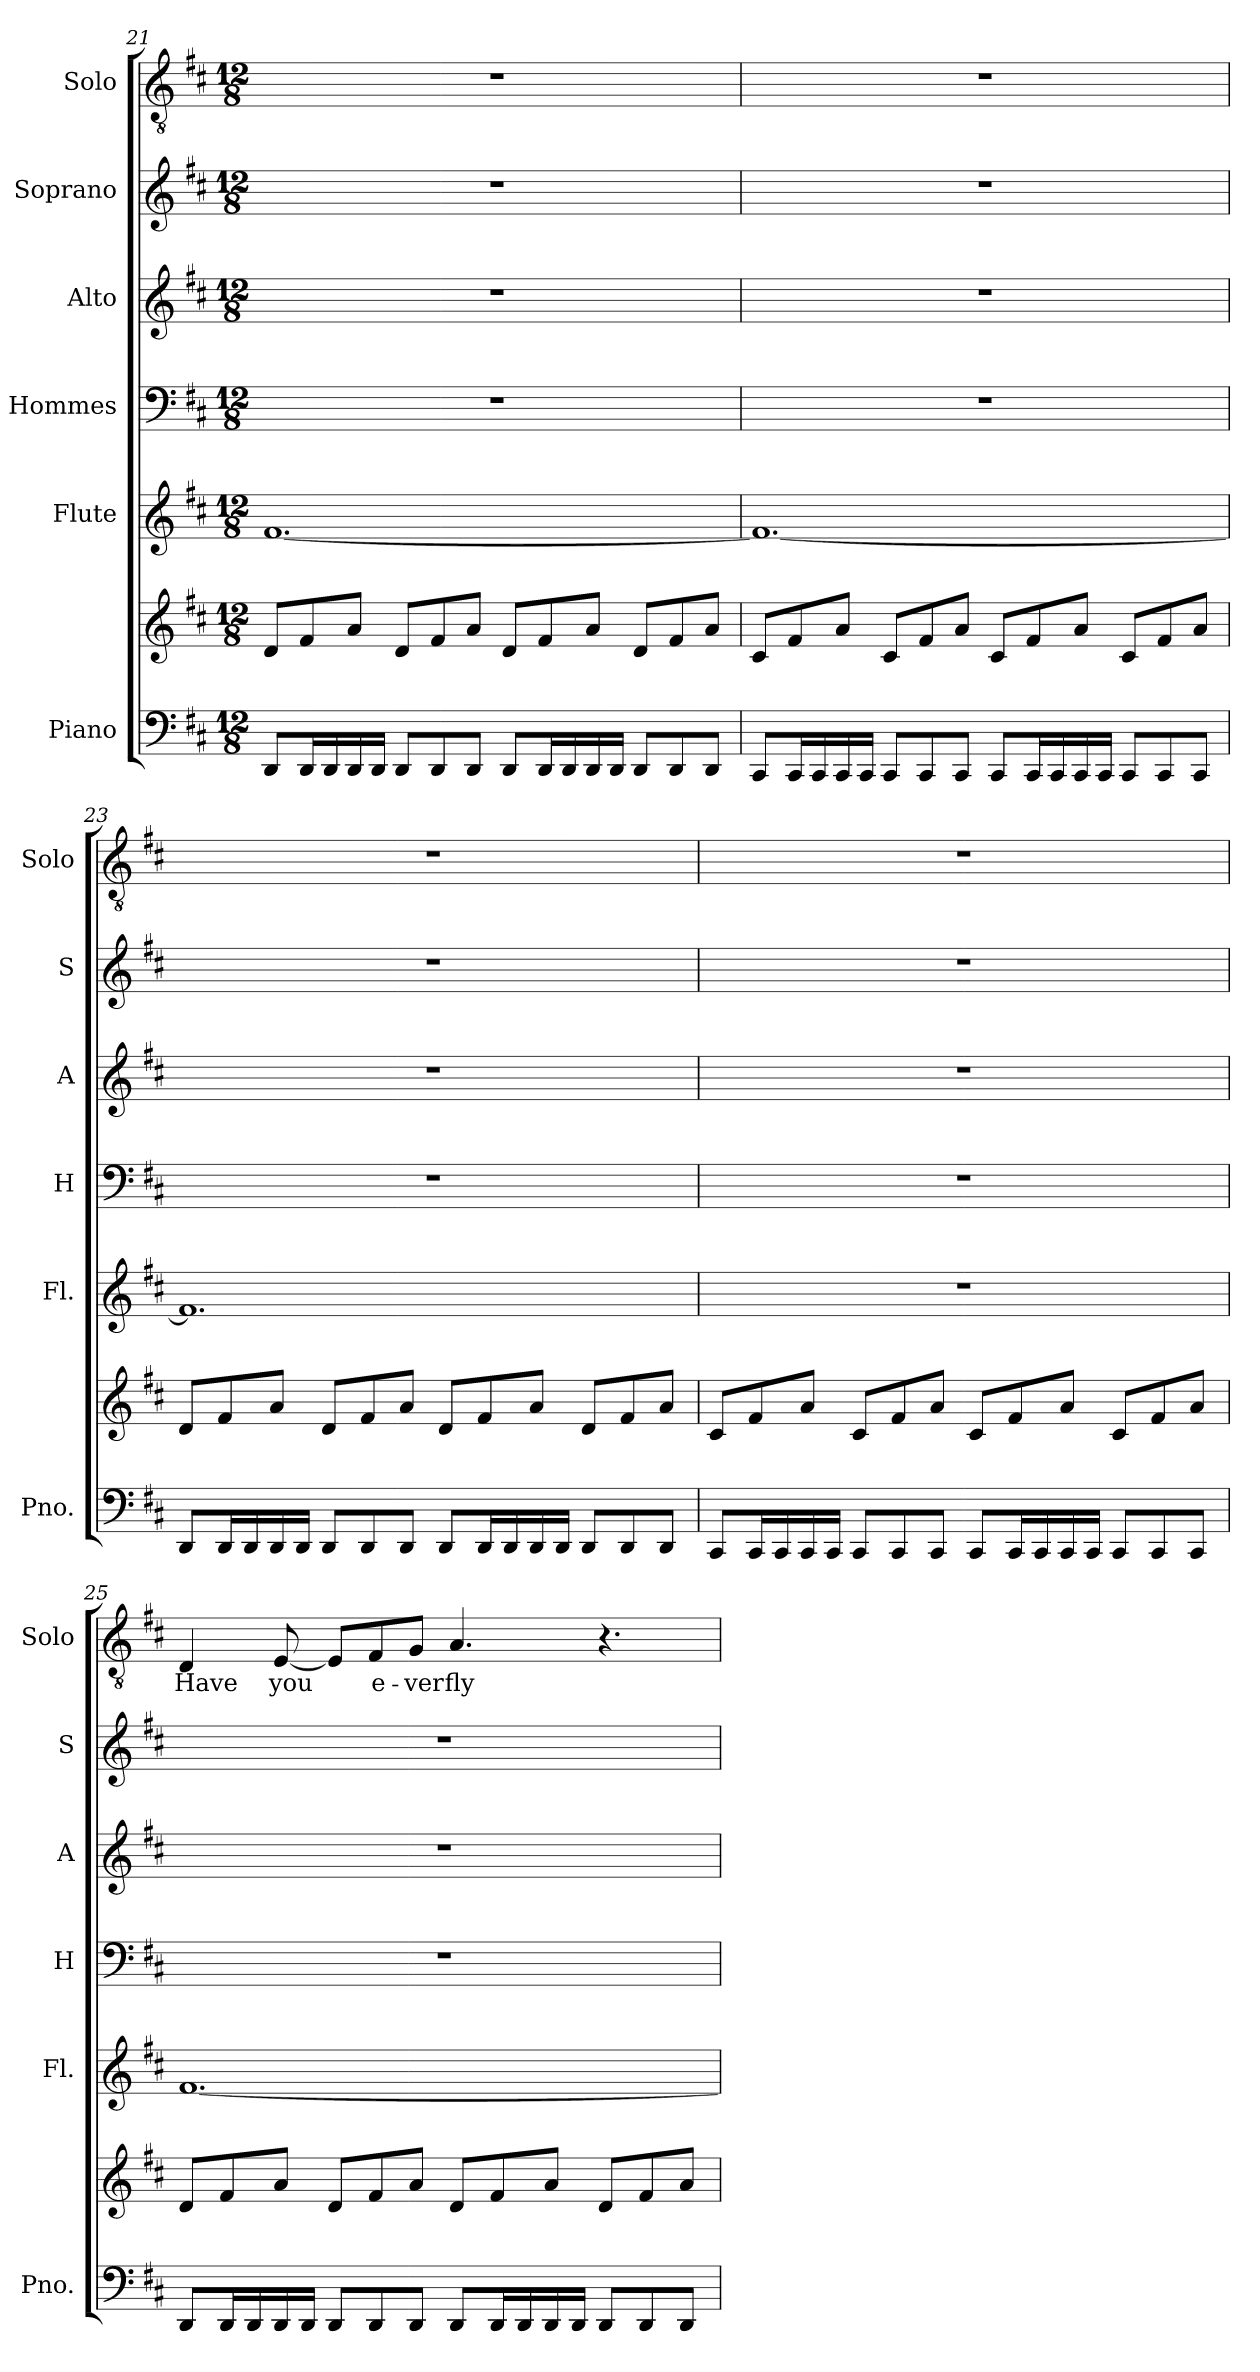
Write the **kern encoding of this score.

**kern	**kern	**kern	**kern	**kern	**kern	**kern	**text
*part6	*part6	*part5	*part4	*part3	*part2	*part1	*part1
*staff7	*staff6	*staff5	*staff4	*staff3	*staff2	*staff1	*staff1
*I"Piano	*	*I"Flute	*I"Hommes	*I"Alto	*I"Soprano	*I"Solo	*
*I'Pno.	*	*I'Fl.	*I'H	*I'A	*I'S	*I'Solo	*
*clefF4	*clefG2	*clefG2	*clefF4	*clefG2	*clefG2	*clefGv2	*
*k[f#c#]	*k[f#c#]	*k[f#c#]	*k[f#c#]	*k[f#c#]	*k[f#c#]	*k[f#c#]	*
*D:	*D:	*D:	*D:	*D:	*D:	*D:	*
*M12/8	*M12/8	*M12/8	*M12/8	*M12/8	*M12/8	*M12/8	*
=21	=21	=21	=21	=21	=21	=21	=21
8DD/L	8d/L	[1.f#	1.r	1.r	1.r	1.r	.
16DD/L	8f#/	.	.	.	.	.	.
16DD/	.	.	.	.	.	.	.
16DD/	8a/J	.	.	.	.	.	.
16DD/JJ	.	.	.	.	.	.	.
8DD/L	8d/L	.	.	.	.	.	.
8DD/	8f#/	.	.	.	.	.	.
8DD/J	8a/J	.	.	.	.	.	.
8DD/L	8d/L	.	.	.	.	.	.
16DD/L	8f#/	.	.	.	.	.	.
16DD/	.	.	.	.	.	.	.
16DD/	8a/J	.	.	.	.	.	.
16DD/JJ	.	.	.	.	.	.	.
8DD/L	8d/L	.	.	.	.	.	.
8DD/	8f#/	.	.	.	.	.	.
8DD/J	8a/J	.	.	.	.	.	.
!!LO:LB:g=z
=22	=22	=22	=22	=22	=22	=22	=22
8CC#/L	8c#/L	1.f#_	1.r	1.r	1.r	1.r	.
16CC#/L	8f#/	.	.	.	.	.	.
16CC#/	.	.	.	.	.	.	.
16CC#/	8a/J	.	.	.	.	.	.
16CC#/JJ	.	.	.	.	.	.	.
8CC#/L	8c#/L	.	.	.	.	.	.
8CC#/	8f#/	.	.	.	.	.	.
8CC#/J	8a/J	.	.	.	.	.	.
8CC#/L	8c#/L	.	.	.	.	.	.
16CC#/L	8f#/	.	.	.	.	.	.
16CC#/	.	.	.	.	.	.	.
16CC#/	8a/J	.	.	.	.	.	.
16CC#/JJ	.	.	.	.	.	.	.
8CC#/L	8c#/L	.	.	.	.	.	.
8CC#/	8f#/	.	.	.	.	.	.
8CC#/J	8a/J	.	.	.	.	.	.
=23	=23	=23	=23	=23	=23	=23	=23
8DD/L	8d/L	1.f#]	1.r	1.r	1.r	1.r	.
16DD/L	8f#/	.	.	.	.	.	.
16DD/	.	.	.	.	.	.	.
16DD/	8a/J	.	.	.	.	.	.
16DD/JJ	.	.	.	.	.	.	.
8DD/L	8d/L	.	.	.	.	.	.
8DD/	8f#/	.	.	.	.	.	.
8DD/J	8a/J	.	.	.	.	.	.
8DD/L	8d/L	.	.	.	.	.	.
16DD/L	8f#/	.	.	.	.	.	.
16DD/	.	.	.	.	.	.	.
16DD/	8a/J	.	.	.	.	.	.
16DD/JJ	.	.	.	.	.	.	.
8DD/L	8d/L	.	.	.	.	.	.
8DD/	8f#/	.	.	.	.	.	.
8DD/J	8a/J	.	.	.	.	.	.
=24	=24	=24	=24	=24	=24	=24	=24
8CC#/L	8c#/L	1.r	1.r	1.r	1.r	1.r	.
16CC#/L	8f#/	.	.	.	.	.	.
16CC#/	.	.	.	.	.	.	.
16CC#/	8a/J	.	.	.	.	.	.
16CC#/JJ	.	.	.	.	.	.	.
8CC#/L	8c#/L	.	.	.	.	.	.
8CC#/	8f#/	.	.	.	.	.	.
8CC#/J	8a/J	.	.	.	.	.	.
8CC#/L	8c#/L	.	.	.	.	.	.
16CC#/L	8f#/	.	.	.	.	.	.
16CC#/	.	.	.	.	.	.	.
16CC#/	8a/J	.	.	.	.	.	.
16CC#/JJ	.	.	.	.	.	.	.
8CC#/L	8c#/L	.	.	.	.	.	.
8CC#/	8f#/	.	.	.	.	.	.
8CC#/J	8a/J	.	.	.	.	.	.
!!LO:PB:g=z
=25	=25	=25	=25	=25	=25	=25	=25
8DD/L	8d/L	[1.f#	1.r	1.r	1.r	4D/	Have
16DD/L	8f#/	.	.	.	.	.	.
16DD/	.	.	.	.	.	.	.
16DD/	8a/J	.	.	.	.	[8E/	you
16DD/JJ	.	.	.	.	.	.	.
8DD/L	8d/L	.	.	.	.	8E/L]	.
8DD/	8f#/	.	.	.	.	8F#/	e-
8DD/J	8a/J	.	.	.	.	8G/J	-ver
8DD/L	8d/L	.	.	.	.	4.A/	fly
16DD/L	8f#/	.	.	.	.	.	.
16DD/	.	.	.	.	.	.	.
16DD/	8a/J	.	.	.	.	.	.
16DD/JJ	.	.	.	.	.	.	.
8DD/L	8d/L	.	.	.	.	4.r	.
8DD/	8f#/	.	.	.	.	.	.
8DD/J	8a/J	.	.	.	.	.	.
=	=	=	=	=	=	=	=
*-	*-	*-	*-	*-	*-	*-	*-
